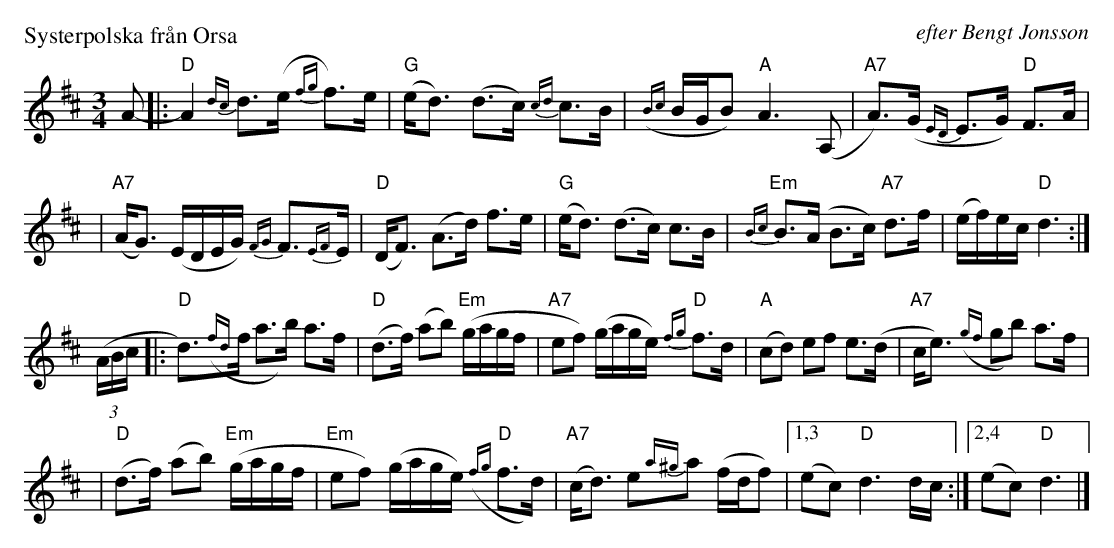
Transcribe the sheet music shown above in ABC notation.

X:1
P: Systerpolska fr\aan Orsa
O: efter Bengt Jonsson
M: 3/4
L: 1/8
K: D
A- \
|: "D"A2 {dc}d>(e {fg}f)>e \
| "G"(e<d) (d>c) {cd}c>B \
| ({Bc}B/G/B) "A"A3 (A, \
| "A7"A)>(G {ED}E>G) "D"F>A |
| "A7"(A<G) (E/D/E/G/) {FG}F>{EF}E \
| "D"(D<F) (A>d) f>e \
| "G"(e<d) (d>c) c>B \
| "Em"{Bc}B>(A B>c) "A7"d>f \
| (e/f/)e/c/ "D"d3 :|
((3A/B/c/ \
|: "D"d)>({fd}f a>b) a>f \
| "D"(d>f) (ab) "Em"(g/a/g/f/ \
| "A7"ef) (g/a/g/e/) "D"{fg}f>d  \
| "A"(cd) ef e>(d \
| "A7"c<e) ({gf}gb) a>f |
| "D"(d>f) (ab) "Em"(g/a/g/f/ \
| "Em"ef) (g/a/g/e/)  "D"({fg}f>d) \
| "A7"(c<d) e{a^g}a (f/d/f) \
|1,3 (ec) "D"d3 d/c/ \
:|2,4  (ec) "D"d3 |]
